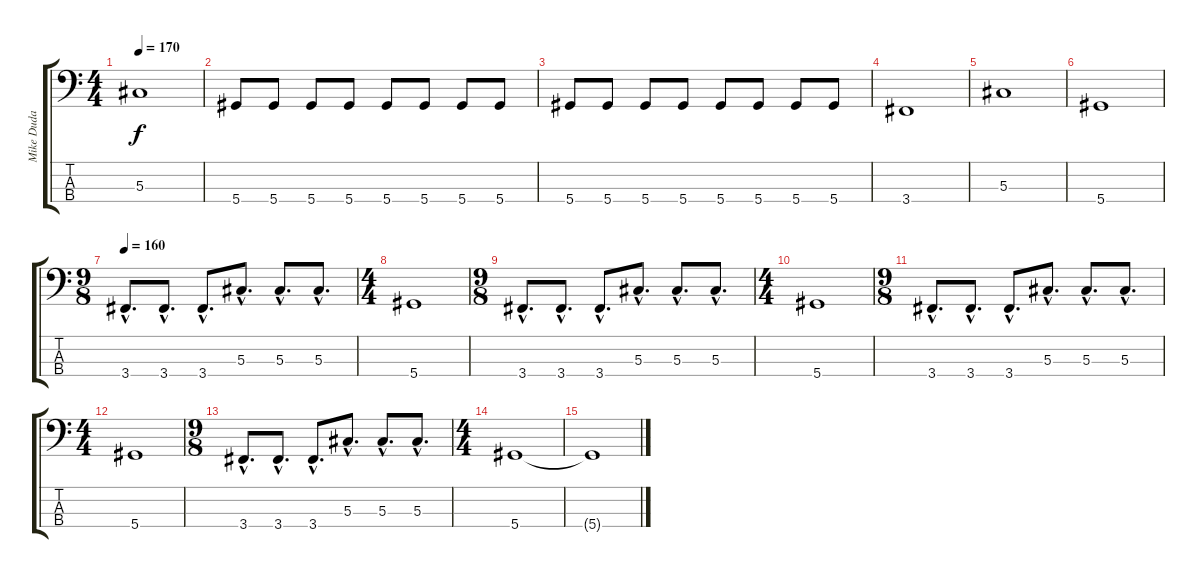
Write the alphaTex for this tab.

\track ("Mike Duda" "Mike Duda") {instrument electricbasspick}
\staff {score tabs}
\tuning (Gb2 Db2 Ab1 Eb1) {hide}
\ts (4 4)
\tempo 170
\clef f4
\ks c
5.3.1{dy f} |
5.4.8 5.4.8 5.4.8 5.4.8 5.4.8 5.4.8 5.4.8 5.4.8 |
5.4.8 5.4.8 5.4.8 5.4.8 5.4.8 5.4.8 5.4.8 5.4.8 |
3.4.1 |
5.3.1 |
5.4.1 |
\ts (9 8)
\tempo 160
3.4{hac}.8{d} 3.4{hac}.8{d} 3.4{hac}.8{d} 5.3{hac}.8{d} 5.3{hac}.8{d} 5.3{hac}.8{d} |
\ts (4 4)
5.4.1 |
\ts (9 8)
3.4{hac}.8{d} 3.4{hac}.8{d} 3.4{hac}.8{d} 5.3{hac}.8{d} 5.3{hac}.8{d} 5.3{hac}.8{d} |
\ts (4 4)
5.4.1 |
\ts (9 8)
3.4{hac}.8{d} 3.4{hac}.8{d} 3.4{hac}.8{d} 5.3{hac}.8{d} 5.3{hac}.8{d} 5.3{hac}.8{d} |
\ts (4 4)
5.4.1 |
\ts (9 8)
3.4{hac}.8{d} 3.4{hac}.8{d} 3.4{hac}.8{d} 5.3{hac}.8{d} 5.3{hac}.8{d} 5.3{hac}.8{d} |
\ts (4 4)
5.4.1 |
5.4{t}.1
